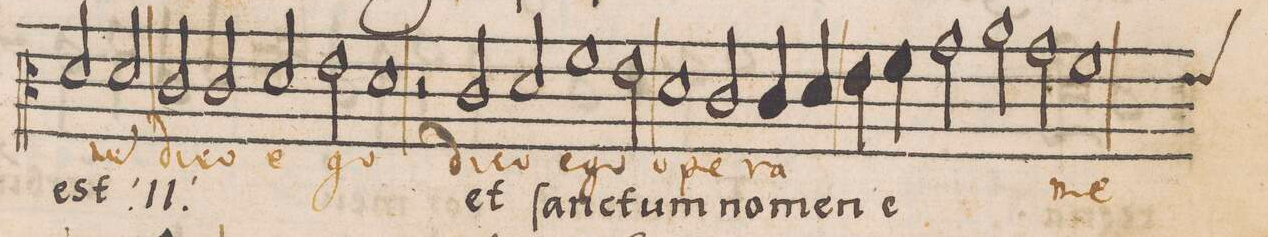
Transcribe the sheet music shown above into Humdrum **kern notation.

**kern	**text	**text
*I"CANTVS	*	*
*clefC3	*	*
*k[]	*	*
*met(C|)	*	*
*M2/1	*	*
2d/	est	.
*	*ij	*
2d/	qui	-nu(m)
2c/	po-	di-
2c/	-tens	-co
=69-	=69-	=69-
2d/	est	e-
*	*Xij	*
2e\	.	-go
1d	.	.
=70-	=70-	=70-
2r	.	.
2c/	et	di-
2d/	.	-co
1f\	ſanc-	e-
=71-	=71-	=71-
2e\	.	-go
1d	-tum	o-
=72-	=72-	=72-
2c/	no-	-pe-
4c/	-men	-ra
4d/	.	.
4e\	e-	.
4f\	.	.
2g\	.	.
=73-	=73-	=73-
2a\	.	.
2g\	.	.
*custos:e	*	*
1f	.	me-
=74-	=74-	=74-
*-	*-	*-
